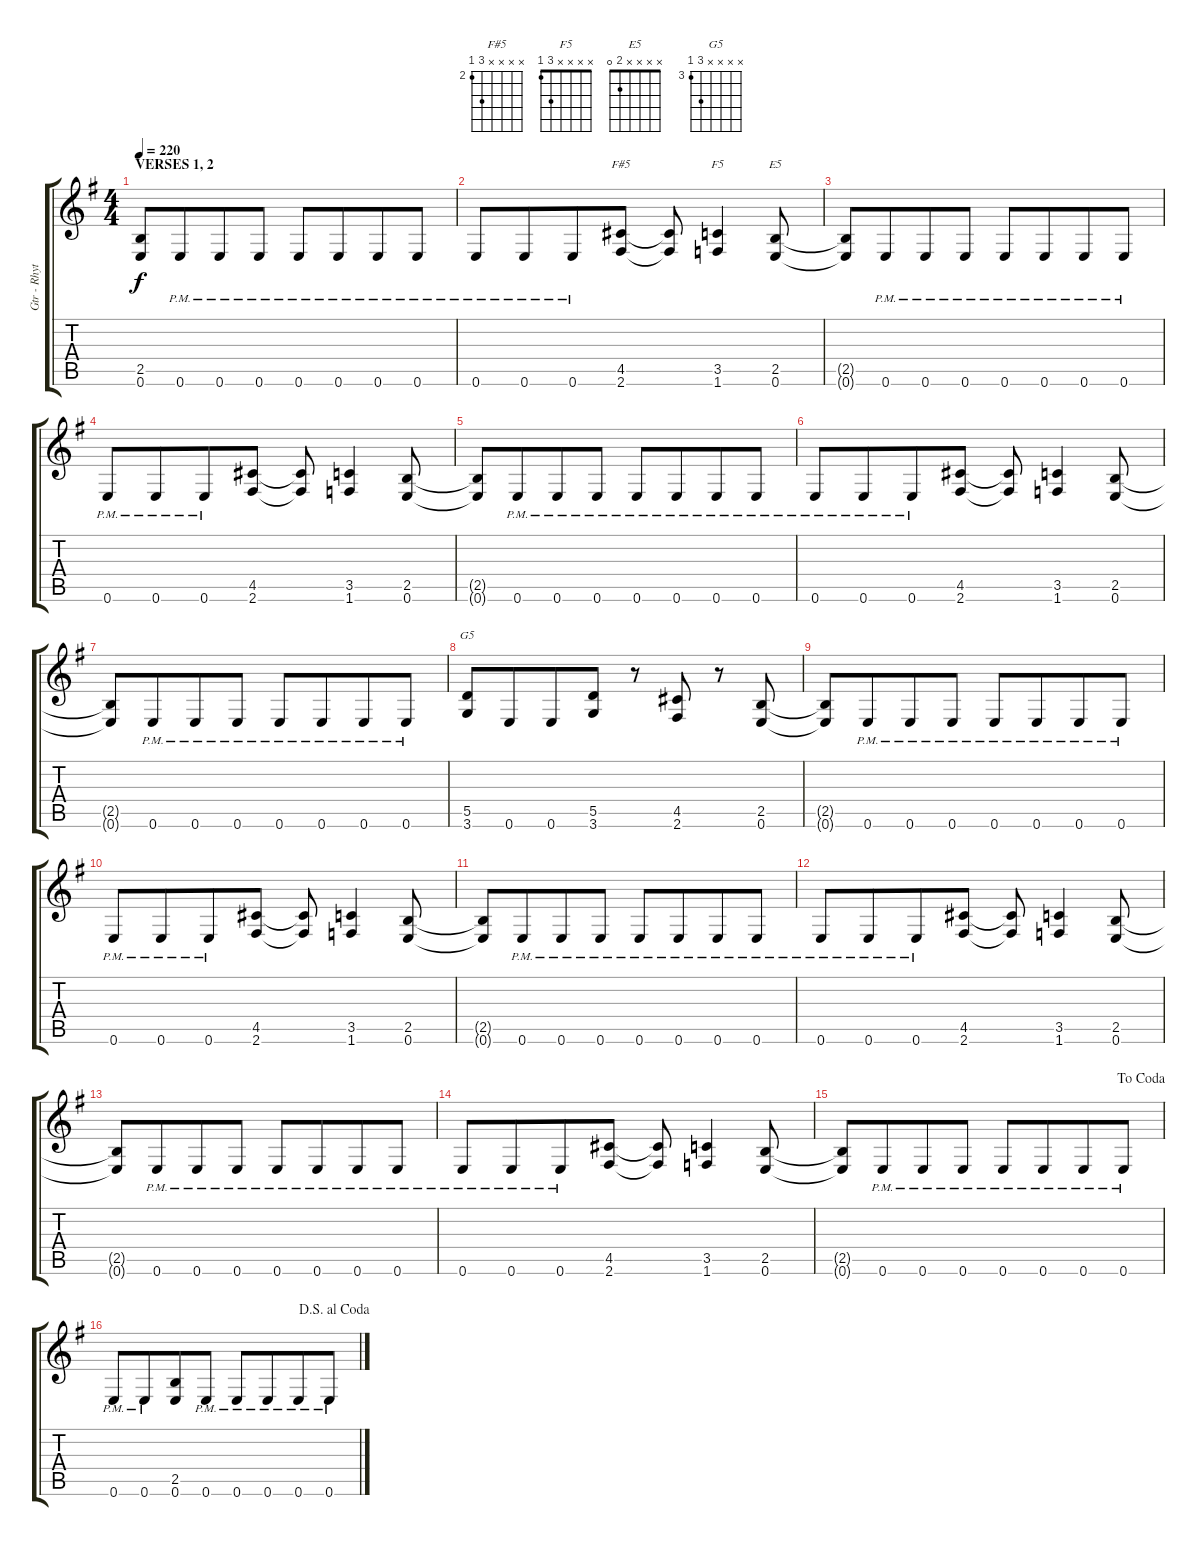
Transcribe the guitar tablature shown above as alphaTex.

\track ("Gtr - Rhythm" "Gtr - Rhyt") {instrument overdrivenguitar}
\staff {score tabs}
\tuning (E4 B3 G3 D3 A2 E2) {hide}
\chord ("F#5" x x x x 4 2) {firstfret 2}
\chord ("F5" x x x x 3 1)
\chord ("E5" x x x x 2 0)
\chord ("G5" x x x x 5 3) {firstfret 3}
\ts (4 4)
\section ("" "VERSES 1, 2")
\tempo 220
\clef g2
\ks eminor
(2.5{t} 0.6{t}).8{dy f} 0.6{pm}.8{beam merge} 0.6{pm}.8 0.6{pm}.8 0.6{pm}.8 0.6{pm}.8{beam merge} 0.6{pm}.8 0.6{pm}.8 |
0.6{pm}.8 0.6{pm}.8{beam merge} 0.6{pm}.8 (4.5 2.6).8{ch "F#5"} (4.5{t} 2.6{t}).8 (3.5 1.6).4{ch "F5"} (2.5 0.6).8{ch "E5"} |
(2.5{t} 0.6{t}).8 0.6{pm}.8{beam merge} 0.6{pm}.8 0.6{pm}.8 0.6{pm}.8 0.6{pm}.8{beam merge} 0.6{pm}.8 0.6{pm}.8 |
0.6{pm}.8 0.6{pm}.8{beam merge} 0.6{pm}.8 (4.5 2.6).8 (4.5{t} 2.6{t}).8 (3.5 1.6).4 (2.5 0.6).8 |
(2.5{t} 0.6{t}).8 0.6{pm}.8{beam merge} 0.6{pm}.8 0.6{pm}.8 0.6{pm}.8 0.6{pm}.8{beam merge} 0.6{pm}.8 0.6{pm}.8 |
0.6{pm}.8 0.6{pm}.8{beam merge} 0.6{pm}.8 (4.5 2.6).8 (4.5{t} 2.6{t}).8 (3.5 1.6).4 (2.5 0.6).8 |
(2.5{t} 0.6{t}).8 0.6{pm}.8{beam merge} 0.6{pm}.8 0.6{pm}.8 0.6{pm}.8 0.6{pm}.8{beam merge} 0.6{pm}.8 0.6{pm}.8 |
(5.5 3.6).8{ch "G5"} 0.6.8{beam merge} 0.6.8 (5.5 3.6).8 r.8 (4.5 2.6).8 r.8 (2.5 0.6).8 |
(2.5{t} 0.6{t}).8 0.6{pm}.8{beam merge} 0.6{pm}.8 0.6{pm}.8 0.6{pm}.8 0.6{pm}.8{beam merge} 0.6{pm}.8 0.6{pm}.8 |
0.6{pm}.8 0.6{pm}.8{beam merge} 0.6{pm}.8 (4.5 2.6).8 (4.5{t} 2.6{t}).8 (3.5 1.6).4 (2.5 0.6).8 |
(2.5{t} 0.6{t}).8 0.6{pm}.8{beam merge} 0.6{pm}.8 0.6{pm}.8 0.6{pm}.8 0.6{pm}.8{beam merge} 0.6{pm}.8 0.6{pm}.8 |
0.6{pm}.8 0.6{pm}.8{beam merge} 0.6{pm}.8 (4.5 2.6).8 (4.5{t} 2.6{t}).8 (3.5 1.6).4 (2.5 0.6).8 |
(2.5{t} 0.6{t}).8 0.6{pm}.8{beam merge} 0.6{pm}.8 0.6{pm}.8 0.6{pm}.8 0.6{pm}.8{beam merge} 0.6{pm}.8 0.6{pm}.8 |
0.6{pm}.8 0.6{pm}.8{beam merge} 0.6{pm}.8 (4.5 2.6).8 (4.5{t} 2.6{t}).8 (3.5 1.6).4 (2.5 0.6).8 |
\jump dacoda
(2.5{t} 0.6{t}).8 0.6{pm}.8{beam merge} 0.6{pm}.8 0.6{pm}.8 0.6{pm}.8 0.6{pm}.8{beam merge} 0.6{pm}.8 0.6{pm}.8 |
\jump dalsegnoalcoda
0.6{pm}.8 0.6{pm}.8{beam merge} (2.5 0.6).8 0.6{pm}.8 0.6{pm}.8 0.6{pm}.8{beam merge} 0.6{pm}.8 0.6{pm}.8
